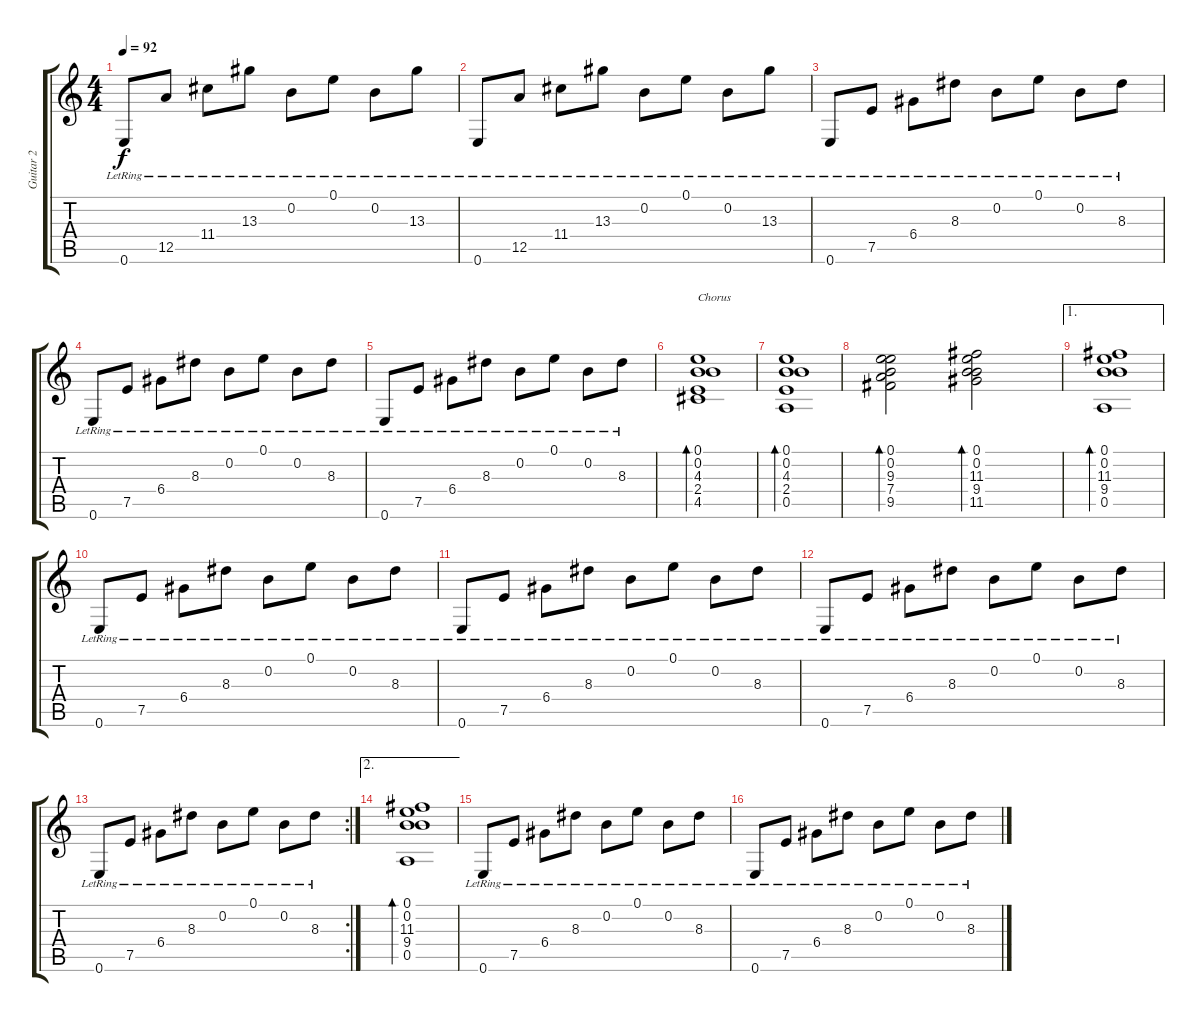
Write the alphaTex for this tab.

\track ("Guitar 2" "Guitar 2") {instrument electricguitarclean}
\staff {score tabs}
\tuning (E4 B3 G3 D3 A2 E2) {hide}
\ts (4 4)
\tempo 92
\clef g2
\ks c
0.6{lr}.8{dy f} 12.5{lr}.8 11.4{lr}.8 13.3{lr}.8 0.2{lr}.8 0.1{lr}.8 0.2{lr}.8 13.3{lr}.8 |
0.6{lr}.8 12.5{lr}.8 11.4{lr}.8 13.3{lr}.8 0.2{lr}.8 0.1{lr}.8 0.2{lr}.8 13.3{lr}.8 |
0.6{lr}.8 7.5{lr}.8 6.4{lr}.8 8.3{lr}.8 0.2{lr}.8 0.1{lr}.8 0.2{lr}.8 8.3{lr}.8 |
0.6{lr}.8 7.5{lr}.8 6.4{lr}.8 8.3{lr}.8 0.2{lr}.8 0.1{lr}.8 0.2{lr}.8 8.3{lr}.8 |
0.6{lr}.8 7.5{lr}.8 6.4{lr}.8 8.3{lr}.8 0.2{lr}.8 0.1{lr}.8 0.2{lr}.8 8.3{lr}.8 |
(0.1 0.2 4.3 2.4 4.5).1{bd 120 txt "Chorus"} |
(0.1 0.2 4.3 2.4 0.5).1{bd 120} |
(0.1 0.2 9.3 7.4 9.5).2{bd 120} (0.1 0.2 11.3 9.4 11.5).2{bd 120} |
\ae 1
(0.1 0.2 11.3 9.4 0.5).1{bd 120} |
0.6{lr}.8 7.5{lr}.8 6.4{lr}.8 8.3{lr}.8 0.2{lr}.8 0.1{lr}.8 0.2{lr}.8 8.3{lr}.8 |
0.6{lr}.8 7.5{lr}.8 6.4{lr}.8 8.3{lr}.8 0.2{lr}.8 0.1{lr}.8 0.2{lr}.8 8.3{lr}.8 |
0.6{lr}.8 7.5{lr}.8 6.4{lr}.8 8.3{lr}.8 0.2{lr}.8 0.1{lr}.8 0.2{lr}.8 8.3{lr}.8 |
\rc 2
0.6{lr}.8 7.5{lr}.8 6.4{lr}.8 8.3{lr}.8 0.2{lr}.8 0.1{lr}.8 0.2{lr}.8 8.3{lr}.8 |
\ae 2
(0.1 0.2 11.3 9.4 0.5).1{bd 120} |
0.6{lr}.8 7.5{lr}.8 6.4{lr}.8 8.3{lr}.8 0.2{lr}.8 0.1{lr}.8 0.2{lr}.8 8.3{lr}.8 |
0.6{lr}.8 7.5{lr}.8 6.4{lr}.8 8.3{lr}.8 0.2{lr}.8 0.1{lr}.8 0.2{lr}.8 8.3{lr}.8
